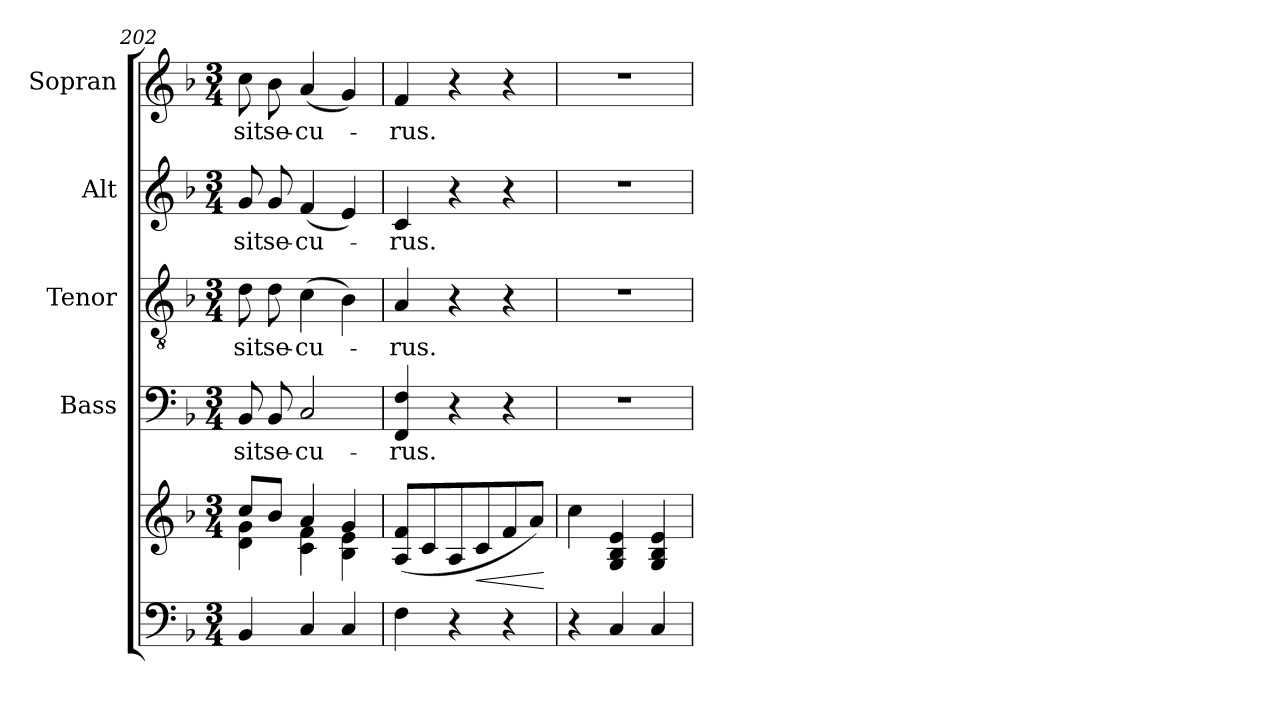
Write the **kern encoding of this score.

**kern	**kern	**dynam	**kern	**text	**kern	**text	**kern	**text	**kern	**text
*part5	*part5	*part5	*part4	*part4	*part3	*part3	*part2	*part2	*part1	*part1
*staff6	*staff5	*staff5/6	*staff4	*staff4	*staff3	*staff3	*staff2	*staff2	*staff1	*staff1
*	*	*	*I"Bass	*	*I"Tenor	*	*I"Alt	*	*I"Sopran	*
*	*	*	*I'B.	*	*I'T.	*	*I'A.	*	*I'S.	*
!!LO:LB:g=z
*clefF4	*clefG2	*	*clefF4	*	*clefGv2	*	*clefG2	*	*clefG2	*
*k[b-]	*k[b-]	*	*k[b-]	*	*k[b-]	*	*k[b-]	*	*k[b-]	*
*F:	*F:	*	*F:	*	*F:	*	*F:	*	*F:	*
*M3/4	*M3/4	*	*M3/4	*	*M3/4	*	*M3/4	*	*M3/4	*
=202	=202	=202	=202	=202	=202	=202	=202	=202	=202	=202
*	*^	*	*	*	*	*	*	*	*	*
!	!	!	!	!	!LO:LY:b	!	!LO:LY:b	!	!LO:LY:b	!	!LO:LY:b
4BB-/	8cc/L	4d\ 4g\	.	8BB-/	sit	8d\	sit	8g/	sit	8cc\	sit
!	!	!	!	!	!LO:LY:b	!	!LO:LY:b	!	!LO:LY:b	!	!LO:LY:b
.	8b-/J	.	.	8BB-/	se-	8d\	se-	8g/	se-	8b-\	se-
!	!	!	!	!	!LO:LY:b	!	!LO:LY:b	!	!LO:LY:b	!	!LO:LY:b
4C/	4a/	4c\ 4f\	.	2C/	-cu-	(>4c\	-cu-	(<4f/	-cu-	(<4a/	-cu-
4C/	4g/	4B-\ 4e\	.	.	.	4B-\)	.	4e/)	.	4g/)	.
=203	=203	=203	=203	=203	=203	=203	=203	=203	=203	=203	=203
!	!	!	!	!	!LO:LY:b	!	!LO:LY:b	!	!LO:LY:b	!	!LO:LY:b
*	*v	*v	*	*	*	*	*	*	*	*	*
4F\	(<8A/ 8f/L	.	4FF/ 4F/	-rus.	4A/	-rus.	4c/	-rus.	4f/	-rus.
.	8c/	.	.	.	.	.	.	.	.	.
4r	8A/	.	4r	.	4r	.	4r	.	4r	.
!	!	!LO:HP:b	!	!	!	!	!	!	!	!
.	8c/	<	.	.	.	.	.	.	.	.
4r	8f/	.	4r	.	4r	.	4r	.	4r	.
.	8a/J)	.	.	.	.	.	.	.	.	.
.	.	[	.	.	.	.	.	.	.	.
=204	=204	=204	=204	=204	=204	=204	=204	=204	=204	=204
4r	4cc\	.	2.r	.	2.r	.	2.r	.	2.r	.
4C/	4G/ 4B-/ 4e/	.	.	.	.	.	.	.	.	.
4C/	4G/ 4B-/ 4e/	.	.	.	.	.	.	.	.	.
=	=	=	=	=	=	=	=	=	=	=
*-	*-	*-	*-	*-	*-	*-	*-	*-	*-	*-
